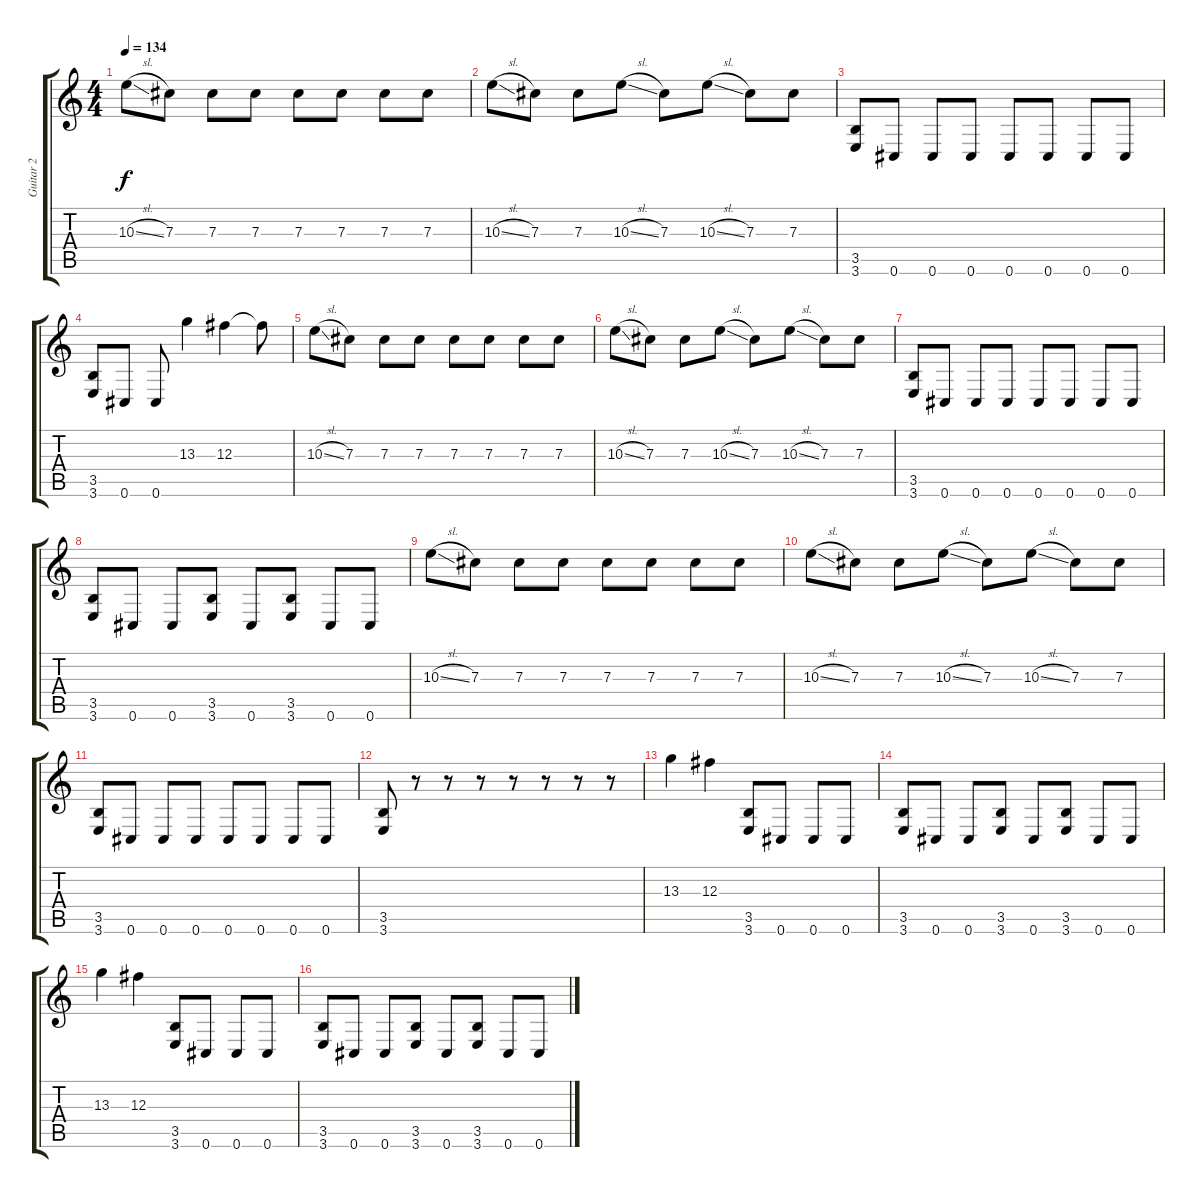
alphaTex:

\track ("Guitar 2" "Guitar 2") {instrument overdrivenguitar}
\staff {score tabs}
\tuning (Eb4 Bb3 Gb3 Db3 Ab2 Db2) {hide}
\ts (4 4)
\tempo 134
\clef g2
\ks c
10.3{sl}.8{dy f} 7.3.8 7.3.8 7.3.8 7.3.8 7.3.8 7.3.8 7.3.8 |
10.3{sl}.8 7.3.8 7.3.8 10.3{sl}.8 7.3.8 10.3{sl}.8 7.3.8 7.3.8 |
(3.5 3.6).8 0.6.8 0.6.8 0.6.8 0.6.8 0.6.8 0.6.8 0.6.8 |
(3.5 3.6).8 0.6.8 0.6.8 13.3.4 12.3.4 12.3{t}.8 |
10.3{sl}.8 7.3.8 7.3.8 7.3.8 7.3.8 7.3.8 7.3.8 7.3.8 |
10.3{sl}.8 7.3.8 7.3.8 10.3{sl}.8 7.3.8 10.3{sl}.8 7.3.8 7.3.8 |
(3.5 3.6).8 0.6.8 0.6.8 0.6.8 0.6.8 0.6.8 0.6.8 0.6.8 |
(3.5 3.6).8 0.6.8 0.6.8 (3.5 3.6).8 0.6.8 (3.5 3.6).8 0.6.8 0.6.8 |
10.3{sl}.8 7.3.8 7.3.8 7.3.8 7.3.8 7.3.8 7.3.8 7.3.8 |
10.3{sl}.8 7.3.8 7.3.8 10.3{sl}.8 7.3.8 10.3{sl}.8 7.3.8 7.3.8 |
(3.5 3.6).8 0.6.8 0.6.8 0.6.8 0.6.8 0.6.8 0.6.8 0.6.8 |
(3.5 3.6).8 r.8 r.8 r.8 r.8 r.8 r.8 r.8 |
13.3.4 12.3.4 (3.5 3.6).8 0.6.8 0.6.8 0.6.8 |
(3.5 3.6).8 0.6.8 0.6.8 (3.5 3.6).8 0.6.8 (3.5 3.6).8 0.6.8 0.6.8 |
13.3.4 12.3.4 (3.5 3.6).8 0.6.8 0.6.8 0.6.8 |
(3.5 3.6).8 0.6.8 0.6.8 (3.5 3.6).8 0.6.8 (3.5 3.6).8 0.6.8 0.6.8
